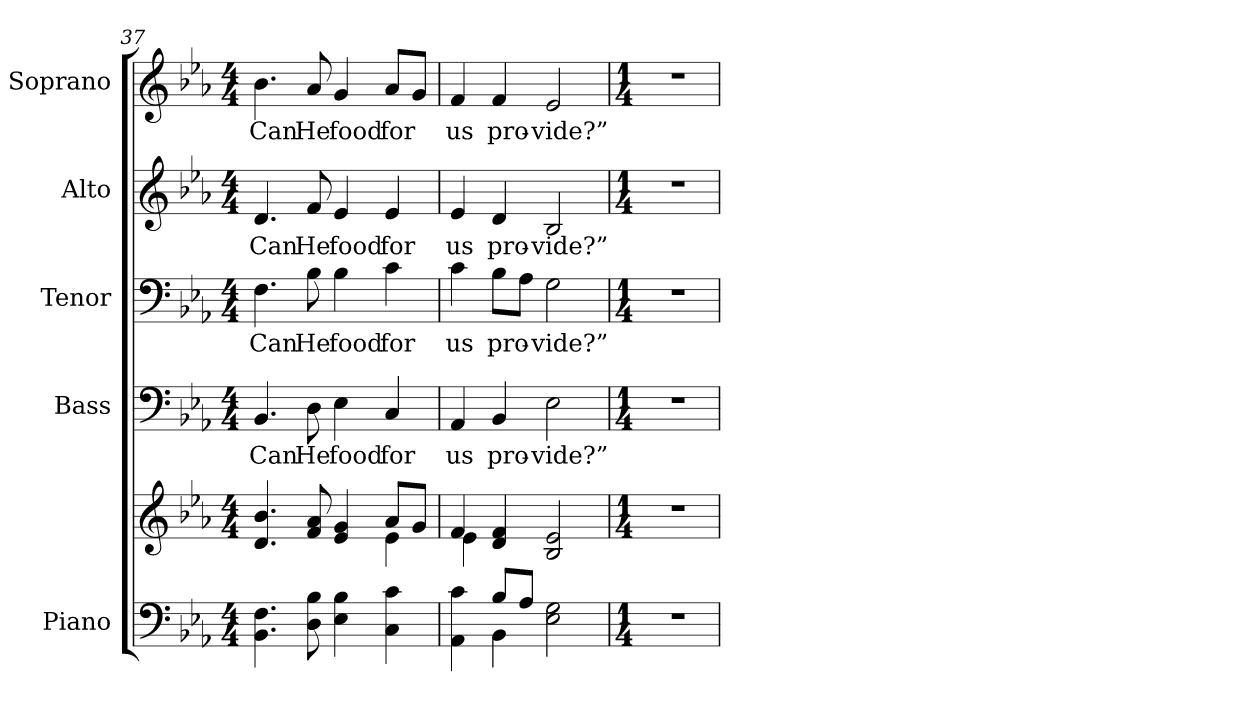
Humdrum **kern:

**kern	**kern	**kern	**text	**kern	**text	**kern	**text	**kern	**text
*part5	*part5	*part4	*part4	*part3	*part3	*part2	*part2	*part1	*part1
*staff6	*staff5	*staff4	*staff4	*staff3	*staff3	*staff2	*staff2	*staff1	*staff1
*I"Piano	*	*I"Bass	*	*I"Tenor	*	*I"Alto	*	*I"Soprano	*
*I'Pno.	*	*I'B.	*	*I'T.	*	*I'A.	*	*I'S.	*
!!LO:LB:g=z
*clefF4	*clefG2	*clefF4	*	*clefF4	*	*clefG2	*	*clefG2	*
*k[b-e-a-]	*k[b-e-a-]	*k[b-e-a-]	*	*k[b-e-a-]	*	*k[b-e-a-]	*	*k[b-e-a-]	*
*E-:	*E-:	*E-:	*	*E-:	*	*E-:	*	*E-:	*
*M4/4	*M4/4	*M4/4	*	*M4/4	*	*M4/4	*	*M4/4	*
=37	=37	=37	=37	=37	=37	=37	=37	=37	=37
*	*^	*	*	*	*	*	*	*	*
!	!	!	!	!LO:LY:b:color=#000000	!	!	!	!	!	!
!	!	!	!	!	!	!LO:LY:b:color=#000000	!	!	!	!
!	!	!	!	!	!	!	!	!LO:LY:b:color=#000000	!	!
!	!	!	!	!	!	!	!	!	!	!LO:LY:b:color=#000000
4.BB-i\ 4.Fi	4.di/ 4.b-i	2ryy	4.BB-i/	Can	4.Fi\	Can	4.di/	Can	4.b-i\	Can
!	!	!	!	!LO:LY:b:color=#000000	!	!	!	!	!	!
!	!	!	!	!	!	!LO:LY:b:color=#000000	!	!	!	!
!	!	!	!	!	!	!	!	!LO:LY:b:color=#000000	!	!
!	!	!	!	!	!	!	!	!	!	!LO:LY:b:color=#000000
8Di\ 8B-i	8fi/ 8a-i	.	8Di\	He	8B-i\	He	8fi/	He	8a-i/	He
!	!	!	!	!LO:LY:b:color=#000000	!	!	!	!	!	!
!	!	!	!	!	!	!LO:LY:b:color=#000000	!	!	!	!
!	!	!	!	!	!	!	!	!LO:LY:b:color=#000000	!	!
!	!	!	!	!	!	!	!	!	!	!LO:LY:b:color=#000000
4E-i\ 4B-i	4e-i/ 4gi	4ryy	4E-i\	food	4B-i\	food	4e-i/	food	4gi/	food
!	!	!	!	!LO:LY:b:color=#000000	!	!	!	!	!	!
!	!	!	!	!	!	!LO:LY:b:color=#000000	!	!	!	!
!	!	!	!	!	!	!	!	!LO:LY:b:color=#000000	!	!
!	!	!	!	!	!	!	!	!	!	!LO:LY:b:color=#000000
4Ci\ 4ci	8a-i/L	4e-i\	4Ci/	for	4ci\	for	4e-i/	for	8a-i/L	for
.	8gi/J	.	.	.	.	.	.	.	8gi/J	.
=38	=38	=38	=38	=38	=38	=38	=38	=38	=38	=38
*^	*	*	*	*	*	*	*	*	*	*
!	!	!	!	!	!LO:LY:b:color=#000000	!	!	!	!	!	!
!	!	!	!	!	!	!	!LO:LY:b:color=#000000	!	!	!	!
!	!	!	!	!	!	!	!	!	!LO:LY:b:color=#000000	!	!
!	!	!	!	!	!	!	!	!	!	!	!LO:LY:b:color=#000000
4AA-i\ 4ci	4ryy	4fi/	4e-i\	4AA-i/	us	4ci\	us	4e-i/	us	4fi/	us
!	!	!	!	!	!LO:LY:b:color=#000000	!	!	!	!	!	!
!	!	!	!	!	!	!	!LO:LY:b:color=#000000	!	!	!	!
!	!	!	!	!	!	!	!	!	!LO:LY:b:color=#000000	!	!
!	!	!	!	!	!	!	!	!	!	!	!LO:LY:b:color=#000000
8B-i/L	4BB-i\	4di/ 4fi	4ryy	4BB-i/	pro-	8B-i\L	pro-	4di/	pro-	4fi/	pro-
8A-i/J	.	.	.	.	.	8A-i\J	.	.	.	.	.
!	!	!	!	!	!LO:LY:b:color=#000000	!	!	!	!	!	!
!	!	!	!	!	!	!	!LO:LY:b:color=#000000	!	!	!	!
!	!	!	!	!	!	!	!	!	!LO:LY:b:color=#000000	!	!
!	!	!	!	!	!	!	!	!	!	!	!LO:LY:b:color=#000000
2E-i\ 2Gi	2ryy	2B-i/ 2e-i	2ryy	2E-i\	-vide?”	2Gi\	-vide?”	2B-i/	-vide?”	2e-i/	-vide?”
*v	*v	*	*	*	*	*	*	*	*	*	*
*	*v	*v	*	*	*	*	*	*	*	*
=39	=39	=39	=39	=39	=39	=39	=39	=39	=39
*M1/4	*M1/4	*M1/4	*	*M1/4	*	*M1/4	*	*M1/4	*
*^	*^	*	*	*	*	*	*	*	*
!LO:N:vis=1	!	!LO:N:vis=1	!	!LO:N:vis=1	!	!LO:N:vis=1	!	!LO:N:vis=1	!	!LO:N:vis=1	!
*v	*v	*	*	*	*	*	*	*	*	*	*
*	*v	*v	*	*	*	*	*	*	*	*
4r	4r	4r	.	4r	.	4r	.	4r	.
=	=	=	=	=	=	=	=	=	=
*-	*-	*-	*-	*-	*-	*-	*-	*-	*-
